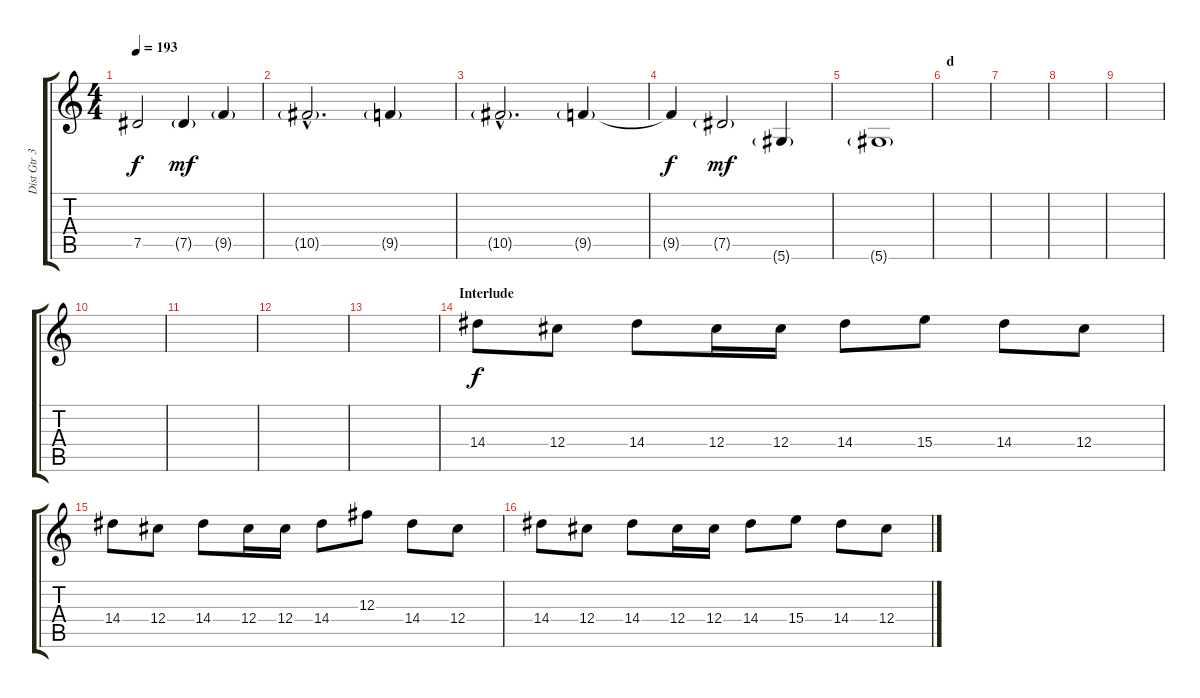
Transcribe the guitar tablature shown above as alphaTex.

\track ("Dist Gtr 3" "Dist Gtr 3") {instrument distortionguitar}
\staff {score tabs}
\tuning (Eb4 Bb3 Gb3 Db3 Ab2 Eb2) {hide}
\ts (4 4)
\tempo 193
\clef g2
\ks c
7.5{t}.2{dy f} 7.5{g}.4{dy mf} 9.5{g}.4 |
10.5{g hac}.2{d} 9.5{g}.4 |
10.5{g hac}.2{d} 9.5{g}.4 |
9.5{t}.4{dy f} 7.5{g}.2{dy mf} 5.6{g}.4 |
5.6{g}.1 |
\section ("" "d")
|
|
|
|
|
|
|
|
\section ("" "Interlude")
14.4.8{dy f} 12.4.8 14.4.8 12.4.16 12.4.16 14.4.8 15.4.8 14.4.8 12.4.8 |
14.4.8 12.4.8 14.4.8 12.4.16 12.4.16 14.4.8 12.3.8 14.4.8 12.4.8 |
14.4.8 12.4.8 14.4.8 12.4.16 12.4.16 14.4.8 15.4.8 14.4.8 12.4.8
